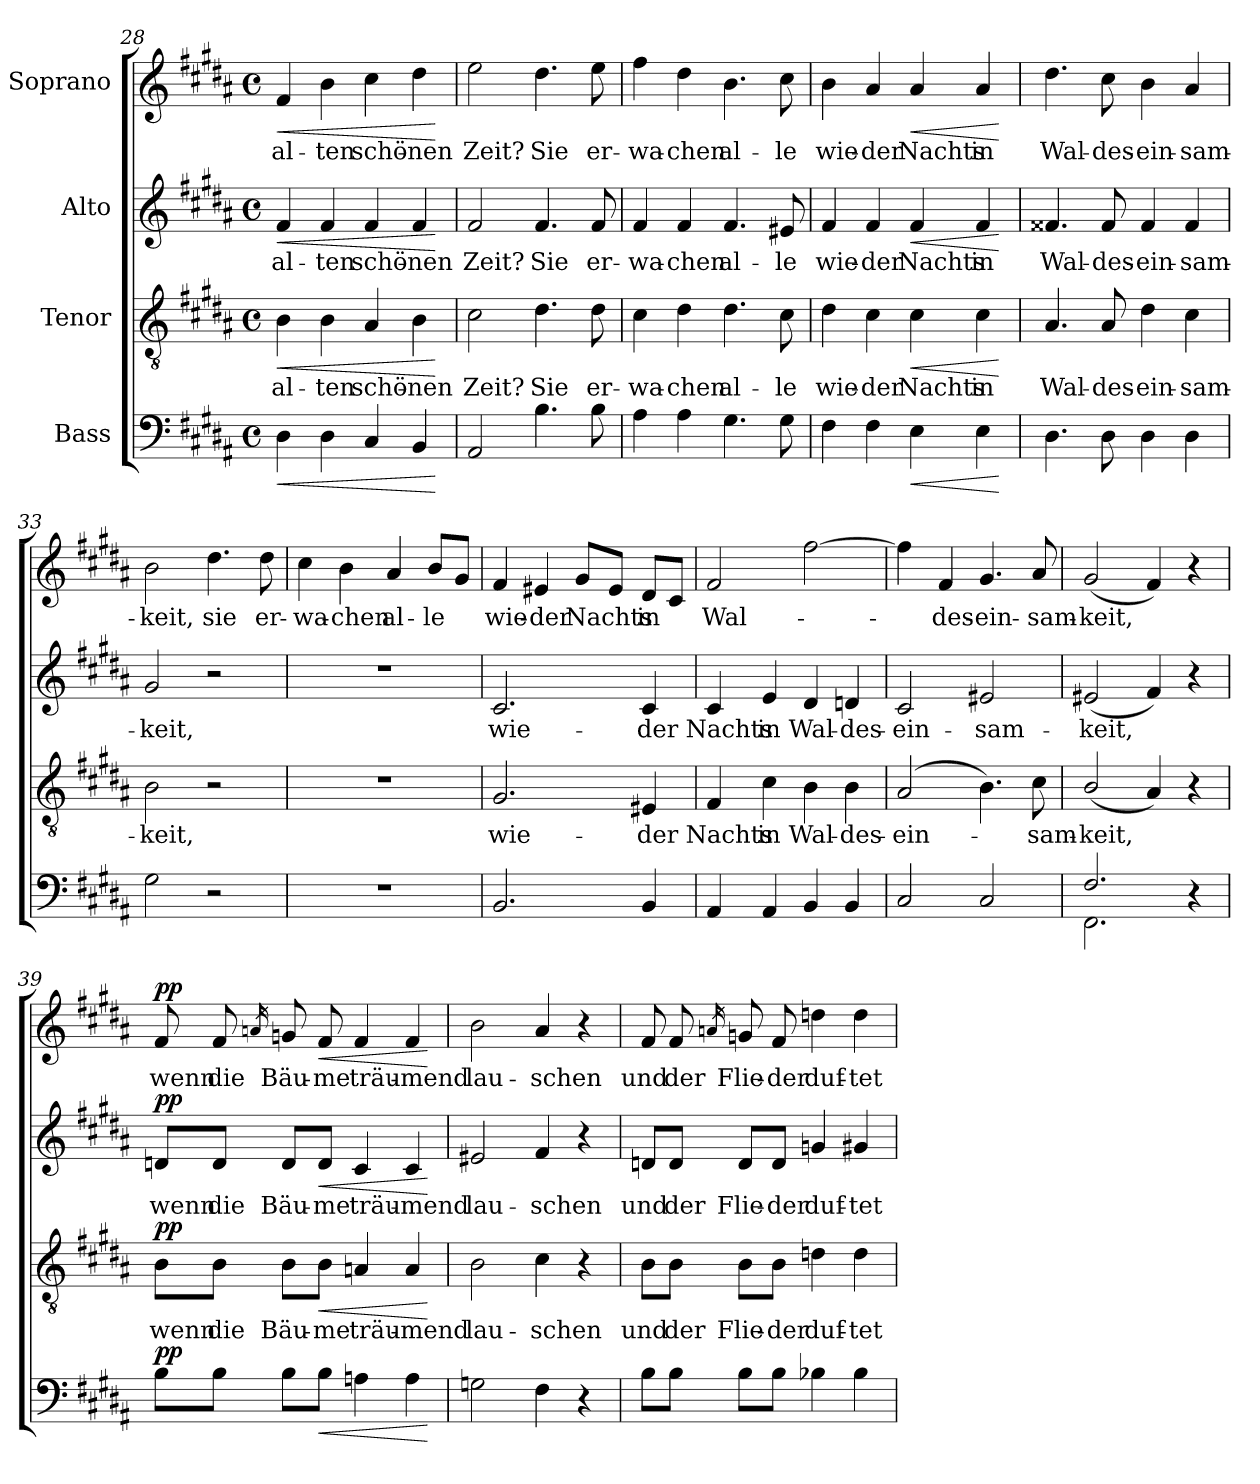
**kern	**dynam	**kern	**text	**dynam	**kern	**text	**dynam	**kern	**text	**dynam
*part4	*part4	*part3	*part3	*part3	*part2	*part2	*part2	*part1	*part1	*part1
*staff4	*staff4	*staff3	*staff3	*staff3	*staff2	*staff2	*staff2	*staff1	*staff1	*staff1
*I"Bass	*	*I"Tenor	*	*	*I"Alto	*	*	*I"Soprano	*	*
*clefF4	*	*clefGv2	*	*	*clefG2	*	*	*clefG2	*	*
*k[f#c#g#d#a#]	*	*k[f#c#g#d#a#]	*	*	*k[f#c#g#d#a#]	*	*	*k[f#c#g#d#a#]	*	*
*M4/4	*	*M4/4	*	*	*M4/4	*	*	*M4/4	*	*
*met(c)	*	*met(c)	*	*	*met(c)	*	*	*met(c)	*	*
=28	=28	=28	=28	=28	=28	=28	=28	=28	=28	=28
!	!LO:HP:b	!	!LO:LY:b	!LO:HP:b	!	!LO:LY:b	!LO:HP:b	!	!LO:LY:b	!LO:HP:b
4D#\	<	4B\	al-	<	4f#/	al-	<	4f#/	al-	<
!	!	!	!LO:LY:b	!	!	!LO:LY:b	!	!	!LO:LY:b	!
4D#\	.	4B\	-ten	.	4f#/	-ten	.	4b\	-ten	.
!	!	!	!LO:LY:b	!	!	!LO:LY:b	!	!	!LO:LY:b	!
4C#/	.	4A#/	schö-	.	4f#/	schö-	.	4cc#\	schö-	.
!	!	!	!LO:LY:b	!	!	!LO:LY:b	!	!	!LO:LY:b	!
4BB/	.	4B\	-nen	.	4f#/	-nen	.	4dd#\	-nen	.
.	[	.	.	[	.	.	[	.	.	[
!!LO:LB:g=z
=29	=29	=29	=29	=29	=29	=29	=29	=29	=29	=29
!	!	!	!LO:LY:b	!	!	!LO:LY:b	!	!	!LO:LY:b	!
2AA#/	.	2c#\	Zeit?	.	2f#/	Zeit?	.	2ee\	Zeit?	.
!	!	!	!LO:LY:b	!	!	!LO:LY:b	!	!	!LO:LY:b	!
4.B\	.	4.d#\	Sie	.	4.f#/	Sie	.	4.dd#\	Sie	.
!	!	!	!LO:LY:b	!	!	!LO:LY:b	!	!	!LO:LY:b	!
8B\	.	8d#\	er-	.	8f#/	er-	.	8ee\	er-	.
=30	=30	=30	=30	=30	=30	=30	=30	=30	=30	=30
!	!	!	!LO:LY:b	!	!	!LO:LY:b	!	!	!LO:LY:b	!
4A#\	.	4c#\	-wa-	.	4f#/	-wa-	.	4ff#\	-wa-	.
!	!	!	!LO:LY:b	!	!	!LO:LY:b	!	!	!LO:LY:b	!
4A#\	.	4d#\	-chen	.	4f#/	-chen	.	4dd#\	-chen	.
!	!	!	!LO:LY:b	!	!	!LO:LY:b	!	!	!LO:LY:b	!
4.G#\	.	4.d#\	al-	.	4.f#/	al-	.	4.b\	al-	.
!	!	!	!LO:LY:b	!	!	!LO:LY:b	!	!	!LO:LY:b	!
8G#\	.	8c#\	-le	.	8e#X/	-le	.	8cc#\	-le	.
=31	=31	=31	=31	=31	=31	=31	=31	=31	=31	=31
!	!	!	!LO:LY:b	!	!	!LO:LY:b	!	!	!LO:LY:b	!
4F#\	.	4d#\	wie-	.	4f#/	wie-	.	4b\	wie-	.
!	!	!	!LO:LY:b	!	!	!LO:LY:b	!	!	!LO:LY:b	!
4F#\	.	4c#\	-der	.	4f#/	-der	.	4a#/	-der	.
!	!LO:HP:b	!	!LO:LY:b	!LO:HP:b	!	!LO:LY:b	!LO:HP:b	!	!LO:LY:b	!LO:HP:b
4E\	<	4c#\	Nachts	<	4f#/	Nachts	<	4a#/	Nachts	<
!	!	!	!LO:LY:b	!	!	!LO:LY:b	!	!	!LO:LY:b	!
4E\	.	4c#\	in	.	4f#/	in	.	4a#/	in	.
.	[	.	.	[	.	.	[	.	.	[
=32	=32	=32	=32	=32	=32	=32	=32	=32	=32	=32
!	!	!	!LO:LY:b	!	!	!LO:LY:b	!	!	!LO:LY:b	!
4.D#\	.	4.A#/	Wal-	.	4.f##X/	Wal-	.	4.dd#\	Wal-	.
!	!	!	!LO:LY:b	!	!	!LO:LY:b	!	!	!LO:LY:b	!
8D#\	.	8A#/	-des-	.	8f##/	-des-	.	8cc#\	-des-	.
!	!	!	!LO:LY:b	!	!	!LO:LY:b	!	!	!LO:LY:b	!
4D#\	.	4d#\	-ein-	.	4f##/	-ein-	.	4b\	-ein-	.
!	!	!	!LO:LY:b	!	!	!LO:LY:b	!	!	!LO:LY:b	!
4D#\	.	4c#\	-sam-	.	4f##/	-sam-	.	4a#/	-sam-	.
!!LO:PB:g=z
=33	=33	=33	=33	=33	=33	=33	=33	=33	=33	=33
!	!	!	!LO:LY:b	!	!	!LO:LY:b	!	!	!LO:LY:b	!
2G#\	.	2B\	-keit,	.	2g#/	-keit,	.	2b\	-keit,	.
!	!	!	!	!	!	!	!	!	!LO:LY:b	!
2r	.	2r	.	.	2r	.	.	4.dd#\	sie	.
!	!	!	!	!	!	!	!	!	!LO:LY:b	!
.	.	.	.	.	.	.	.	8dd#\	er-	.
=34	=34	=34	=34	=34	=34	=34	=34	=34	=34	=34
!	!	!	!	!	!	!	!	!	!LO:LY:b	!
1r	.	1r	.	.	1r	.	.	4cc#\	-wa-	.
!	!	!	!	!	!	!	!	!	!LO:LY:b	!
.	.	.	.	.	.	.	.	4b\	-chen	.
!	!	!	!	!	!	!	!	!	!LO:LY:b	!
.	.	.	.	.	.	.	.	4a#/	al-	.
!	!	!	!	!	!	!	!	!	!LO:LY:b	!
.	.	.	.	.	.	.	.	8b/L	-le	.
.	.	.	.	.	.	.	.	8g#/J	.	.
=35	=35	=35	=35	=35	=35	=35	=35	=35	=35	=35
!	!	!	!LO:LY:b	!	!	!LO:LY:b	!	!	!LO:LY:b	!
2.BB/	.	2.G#/	wie-	.	2.c#/	wie-	.	4f#/	wie-	.
!	!	!	!	!	!	!	!	!	!LO:LY:b	!
.	.	.	.	.	.	.	.	4e#X/	-der	.
!	!	!	!	!	!	!	!	!	!LO:LY:b	!
.	.	.	.	.	.	.	.	8g#/L	Nachts	.
.	.	.	.	.	.	.	.	8e#/J	.	.
!	!	!	!LO:LY:b	!	!	!LO:LY:b	!	!	!LO:LY:b	!
4BB/	.	4E#X/	-der	.	4c#/	-der	.	8d#/L	in	.
.	.	.	.	.	.	.	.	8c#/J	.	.
=36	=36	=36	=36	=36	=36	=36	=36	=36	=36	=36
!	!	!	!LO:LY:b	!	!	!LO:LY:b	!	!	!LO:LY:b	!
4AA#/	.	4F#/	Nachts	.	4c#/	Nachts	.	2f#/	Wal-	.
!	!	!	!LO:LY:b	!	!	!LO:LY:b	!	!	!	!
4AA#/	.	4c#\	in	.	4e/	in	.	.	.	.
!	!	!	!LO:LY:b	!	!	!LO:LY:b	!	!	!	!
4BB/	.	4B\	Wal-	.	4d#/	Wal-	.	[2ff#\	.	.
!	!	!	!LO:LY:b	!	!	!LO:LY:b	!	!	!	!
4BB/	.	4B\	-des-	.	4dn/	-des-	.	.	.	.
!!LO:LB:g=z
=37	=37	=37	=37	=37	=37	=37	=37	=37	=37	=37
!	!	!	!LO:LY:b	!	!	!LO:LY:b	!	!	!	!
2C#/	.	(>2A#/	-ein-	.	2c#/	-ein-	.	4ff#\]	.	.
!	!	!	!	!	!	!	!	!	!LO:LY:b	!
.	.	.	.	.	.	.	.	4f#/	-des-	.
!	!	!	!	!	!	!LO:LY:b	!	!	!LO:LY:b	!
2C#/	.	4.B\)	.	.	2e#X/	-sam-	.	4.g#/	-ein-	.
!	!	!	!LO:LY:b	!	!	!	!	!	!LO:LY:b	!
.	.	8c#\	-sam-	.	.	.	.	8a#/	-sam-	.
=38	=38	=38	=38	=38	=38	=38	=38	=38	=38	=38
*^	*	*	*	*	*	*	*	*	*	*
!	!	!	!	!LO:LY:b	!	!	!LO:LY:b	!	!	!LO:LY:b	!
2.F#/	2.FF#\	.	(<2B/	-keit,	.	(<2e#X/	-keit,	.	(<2g#/	-keit,	.
.	.	.	4A#/)	.	.	4f#/)	.	.	4f#/)	.	.
4r	4ryy	.	4r	.	.	4r	.	.	4r	.	.
=39	=39	=39	=39	=39	=39	=39	=39	=39	=39	=39	=39
!	!	!LO:DY:a	!	!LO:LY:b	!LO:DY:a	!	!LO:LY:b	!LO:DY:a	!	!LO:LY:b	!LO:DY:a
*v	*v	*	*	*	*	*	*	*	*	*	*
8B\L	pp	8B\L	wenn	pp	8dn/L	wenn	pp	8f#/	wenn	pp
!	!	!	!LO:LY:b	!	!	!LO:LY:b	!	!	!LO:LY:b	!
8B\J	.	8B\J	die	.	8d/J	die	.	8f#/	die	.
.	.	.	.	.	.	.	.	16qan/	.	.
!	!	!	!LO:LY:b	!	!	!LO:LY:b	!	!	!LO:LY:b	!
8B\L	.	8B\L	Bäu-	.	8d/L	Bäu-	.	8gn/	Bäu-	.
!	!LO:HP:b	!	!LO:LY:b	!LO:HP:b	!	!LO:LY:b	!LO:HP:b	!	!LO:LY:b	!LO:HP:b
8B\J	<	8B\J	-me	<	8d/J	-me	<	8f#/	-me	<
!	!	!	!LO:LY:b	!	!	!LO:LY:b	!	!	!LO:LY:b	!
4An\	.	4An/	träu-	.	4c#/	träu-	.	4f#/	träu-	.
!	!	!	!LO:LY:b	!	!	!LO:LY:b	!	!	!LO:LY:b	!
4A\	.	4A/	-mend	.	4c#/	-mend	.	4f#/	-mend	.
.	[	.	.	[	.	.	[	.	.	[
=40	=40	=40	=40	=40	=40	=40	=40	=40	=40	=40
!	!	!	!LO:LY:b	!	!	!LO:LY:b	!	!	!LO:LY:b	!
2Gn\	.	2B\	lau-	.	2e#X/	lau-	.	2b\	lau-	.
!	!	!	!LO:LY:b	!	!	!LO:LY:b	!	!	!LO:LY:b	!
4F#\	.	4c#\	-schen	.	4f#/	-schen	.	4a#/	-schen	.
4r	.	4r	.	.	4r	.	.	4r	.	.
!!LO:LB:g=z
=41	=41	=41	=41	=41	=41	=41	=41	=41	=41	=41
!	!	!	!LO:LY:b	!	!	!LO:LY:b	!	!	!LO:LY:b	!
8B\L	.	8B\L	und	.	8dn/L	und	.	8f#/	und	.
!	!	!	!LO:LY:b	!	!	!LO:LY:b	!	!	!LO:LY:b	!
8B\J	.	8B\J	der	.	8d/J	der	.	8f#/	der	.
.	.	.	.	.	.	.	.	16qan/	.	.
!	!	!	!LO:LY:b	!	!	!LO:LY:b	!	!	!LO:LY:b	!
8B\L	.	8B\L	Flie-	.	8d/L	Flie-	.	8gni/	Flie-	.
!	!	!	!LO:LY:b	!	!	!LO:LY:b	!	!	!LO:LY:b	!
8B\J	.	8B\J	-der	.	8d/J	-der	.	8f#/	-der	.
!	!	!	!LO:LY:b	!	!	!LO:LY:b	!	!	!LO:LY:b	!
4B-X\	.	4dn\	duf-	.	4gn/	duf-	.	4ddn\	duf-	.
!	!	!	!LO:LY:b	!	!	!LO:LY:b	!	!	!LO:LY:b	!
4B-\	.	4d\	-tet	.	4g#X/	-tet	.	4dd\	-tet	.
=	=	=	=	=	=	=	=	=	=	=
*-	*-	*-	*-	*-	*-	*-	*-	*-	*-	*-
